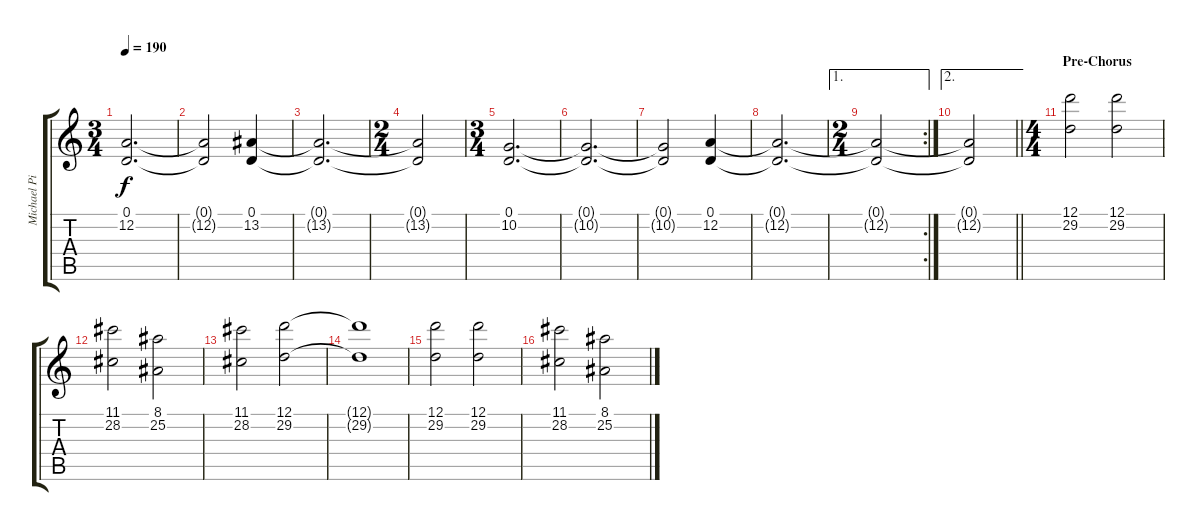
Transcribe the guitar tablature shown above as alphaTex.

\track ("Michael Pinnella - Keyboard " "Michael Pi") {instrument stringensemble1}
\staff {score tabs}
\tuning (D4 A3 F3 C3 G2 D2) {hide}
\ts (3 4)
\tempo 190
\clef g2
\ks c
(0.1{t} 12.2{t}).2{d dy f} |
(0.1{t} 12.2{t}).2 (0.1 13.2).4 |
(0.1{t} 13.2{t}).2{d} |
\ts (2 4)
(0.1{t} 13.2{t}).2 |
\ts (3 4)
(0.1 10.2).2{d} |
(0.1{t} 10.2{t}).2{d} |
(0.1{t} 10.2{t}).2 (0.1 12.2).4 |
(0.1{t} 12.2{t}).2{d} |
\ae 1
\rc 2
\ts (2 4)
(0.1{t} 12.2{t}).2 |
\ae 2
\barLineRight lightlight
(0.1{t} 12.2{t}).2 |
\ts (4 4)
\section ("" "Pre-Chorus")
(12.1 29.2).2{volume 10 instrument stringensemble1} (12.1 29.2).2 |
(11.1 28.2).2 (8.1 25.2).2 |
(11.1 28.2).2 (12.1 29.2).2 |
(12.1{t} 29.2{t}).1 |
(12.1 29.2).2 (12.1 29.2).2 |
(11.1 28.2).2 (8.1 25.2).2
